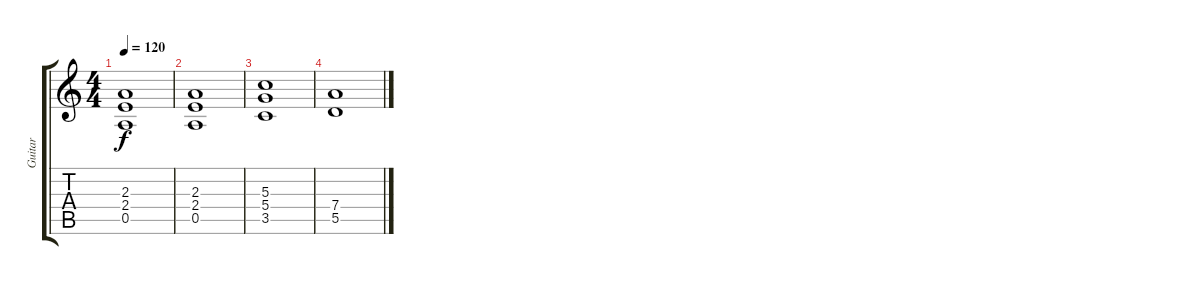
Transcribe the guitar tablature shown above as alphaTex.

\track ("Guitar" "Guitar") {instrument overdrivenguitar}
\staff {score tabs}
\tuning (E4 B3 G3 D3 A2 E2) {hide}
\ts (4 4)
\tempo 120
\clef g2
\ks c
(2.3 2.4 0.5).1{dy f} |
(2.3 2.4 0.5).1 |
(5.3 5.4 3.5).1 |
(7.4 5.5).1
